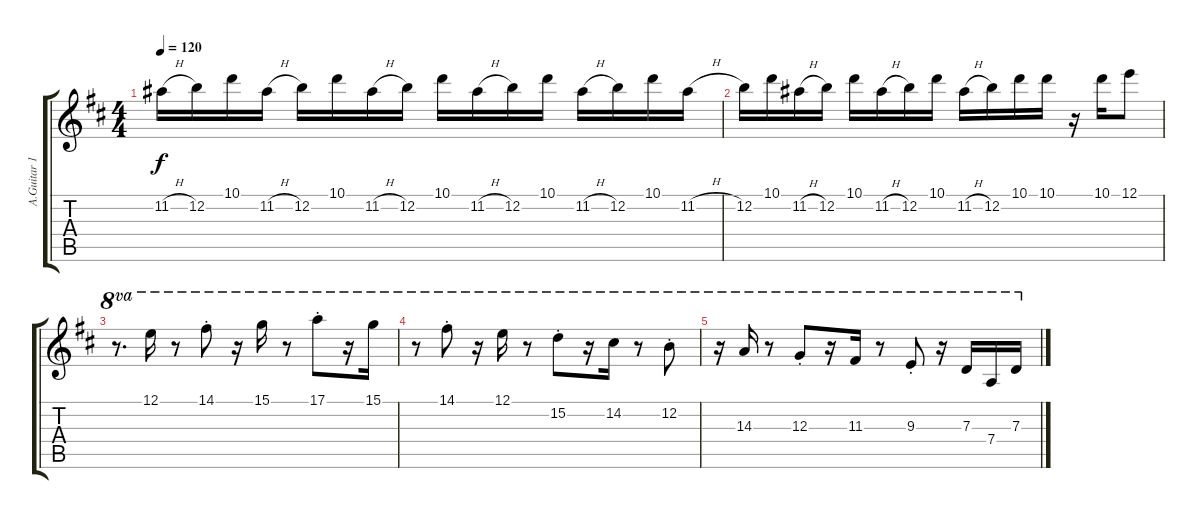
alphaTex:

\track ("A.Guitar 1" "A.Guitar 1") {instrument acousticguitarsteel}
\staff {score tabs}
\tuning (E4 B3 G3 D3 A2 E2) {hide}
\ts (4 4)
\tempo 120
\clef g2
\ks d
11.2{h}.16{dy f} 12.2.16 10.1.16 11.2{h}.16 12.2.16 10.1.16 11.2{h}.16 12.2.16 10.1.16{volume 0} 11.2{h}.16 12.2.16 10.1.16 11.2{h}.16 12.2.16 10.1.16 11.2{h}.16 |
12.2.16 10.1.16 11.2{h}.16 12.2.16 10.1.16 11.2{h}.16 12.2.16 10.1.16 11.2{h}.16 12.2.16 10.1.16 10.1.16 r.16 10.1.16 12.1.8 |
r.8{d ot 8va} 12.1.16{ot 8va} r.8{ot 8va} 14.1{st}.8{ot 8va} r.16{ot 8va} 15.1.16{ot 8va} r.8{ot 8va} 17.1{st}.8{ot 8va} r.16{ot 8va} 15.1.16{ot 8va} |
r.8{ot 8va} 14.1{st}.8{ot 8va} r.16{ot 8va} 12.1.16{ot 8va} r.8{ot 8va} 15.2{st}.8{ot 8va} r.16{ot 8va} 14.2.16{ot 8va} r.8{ot 8va} 12.2{st}.8{ot 8va} |
r.16{ot 8va} 14.3.16{ot 8va} r.8{ot 8va} 12.3{st}.8{ot 8va} r.16{ot 8va} 11.3.16{ot 8va} r.8{ot 8va} 9.3{st}.8{ot 8va} r.16{ot 8va} 7.3.16{ot 8va} 7.4.16{ot 8va} 7.3.16{ot 8va}
